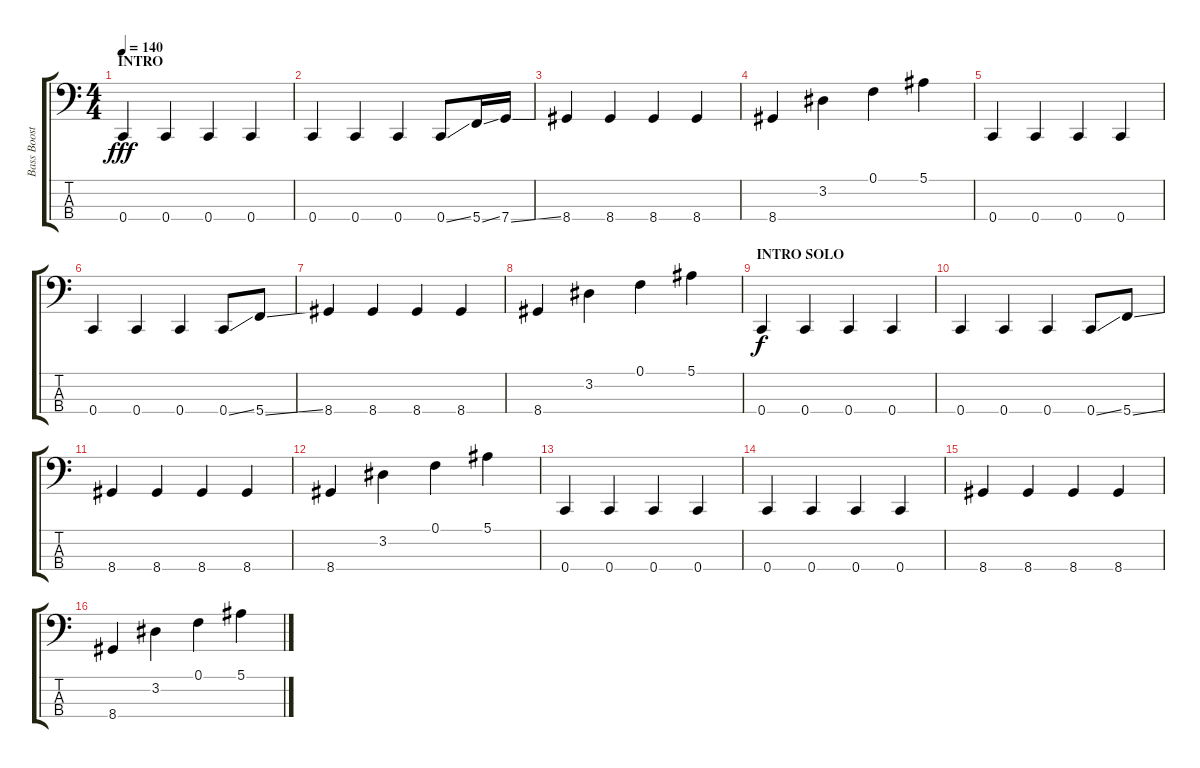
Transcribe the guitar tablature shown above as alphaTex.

\track ("Bass Boost" "Bass Boost") {instrument electricbasspick}
\staff {score tabs}
\tuning (F2 C2 G1 C1) {hide}
\ts (4 4)
\section ("" "INTRO")
\tempo 140
\clef f4
\ks c
0.4.4{dy fff instrument electricbasspick} 0.4.4 0.4.4 0.4.4 |
0.4.4 0.4.4 0.4.4 0.4{ss}.8 5.4{ss}.16 7.4{ss}.16 |
8.4.4 8.4.4 8.4.4 8.4.4 |
8.4.4 3.2.4 0.1.4 5.1.4 |
0.4.4 0.4.4 0.4.4 0.4.4 |
0.4.4 0.4.4 0.4.4 0.4{ss}.8 5.4{ss}.8 |
8.4.4 8.4.4 8.4.4 8.4.4 |
8.4.4 3.2.4 0.1.4 5.1.4 |
\section ("" "INTRO SOLO")
0.4.4{dy f} 0.4.4 0.4.4 0.4.4 |
0.4.4 0.4.4 0.4.4 0.4{ss}.8 5.4{ss}.8 |
8.4.4 8.4.4 8.4.4 8.4.4 |
8.4.4 3.2.4 0.1.4 5.1.4 |
0.4.4 0.4.4 0.4.4 0.4.4 |
0.4.4 0.4.4 0.4.4 0.4.4 |
8.4.4 8.4.4 8.4.4 8.4.4 |
8.4.4 3.2.4 0.1.4 5.1.4
